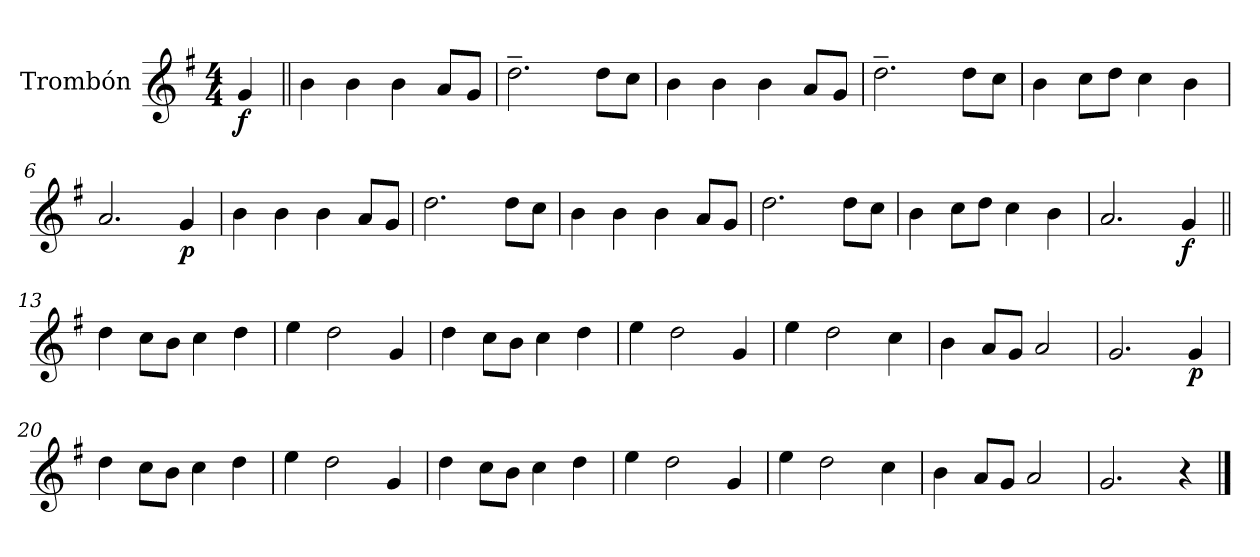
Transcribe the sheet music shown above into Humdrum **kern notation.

**kern	**dynam
*part1	*part1
*staff1	*staff1
*I"Trombón	*
*I'Tbn.	*
*clefG2	*
*k[f#]	*
*M4/4	*
*MM120	*
=	=
!	!LO:DY:b
4g/	f
=1||	=1||
4b\	.
4b\	.
4b\	.
8a/L	.
8g/J	.
=2	=2
2.dd~\	.
8dd\L	.
8cc\J	.
=3	=3
4b\	.
4b\	.
4b\	.
8a/L	.
8g/J	.
=4	=4
2.dd~\	.
8dd\L	.
8cc\J	.
=5	=5
4b\	.
8cc\L	.
8dd\J	.
4cc\	.
4b\	.
=6	=6
2.a/	.
!	!LO:DY:b
4g/	p
!!LO:LB:g=z
=7	=7
4b\	.
4b\	.
4b\	.
8a/L	.
8g/J	.
=8	=8
2.dd\	.
8dd\L	.
8cc\J	.
=9	=9
4b\	.
4b\	.
4b\	.
8a/L	.
8g/J	.
=10	=10
2.dd\	.
8dd\L	.
8cc\J	.
=11	=11
4b\	.
8cc\L	.
8dd\J	.
4cc\	.
4b\	.
=12	=12
2.a/	.
!	!LO:DY:b
4g/	f
!!LO:LB:g=z
=13||	=13||
4dd\	.
8cc\L	.
8b\J	.
4cc\	.
4dd\	.
=14	=14
4ee\	.
2dd\	.
4g/	.
=15	=15
4dd\	.
8cc\L	.
8b\J	.
4cc\	.
4dd\	.
=16	=16
4ee\	.
2dd\	.
4g/	.
=17	=17
4ee\	.
2dd\	.
4cc\	.
=18	=18
4b\	.
8a/L	.
8g/J	.
2a/	.
=19	=19
2.g/	.
!	!LO:DY:b
4g/	p
!!LO:LB:g=z
=20	=20
4dd\	.
8cc\L	.
8b\J	.
4cc\	.
4dd\	.
=21	=21
4ee\	.
2dd\	.
4g/	.
=22	=22
4dd\	.
8cc\L	.
8b\J	.
4cc\	.
4dd\	.
=23	=23
4ee\	.
2dd\	.
4g/	.
=24	=24
4ee\	.
2dd\	.
4cc\	.
=25	=25
4b\	.
8a/L	.
8g/J	.
2a/	.
=26	=26
2.g/	.
4r	.
==	==
*-	*-
